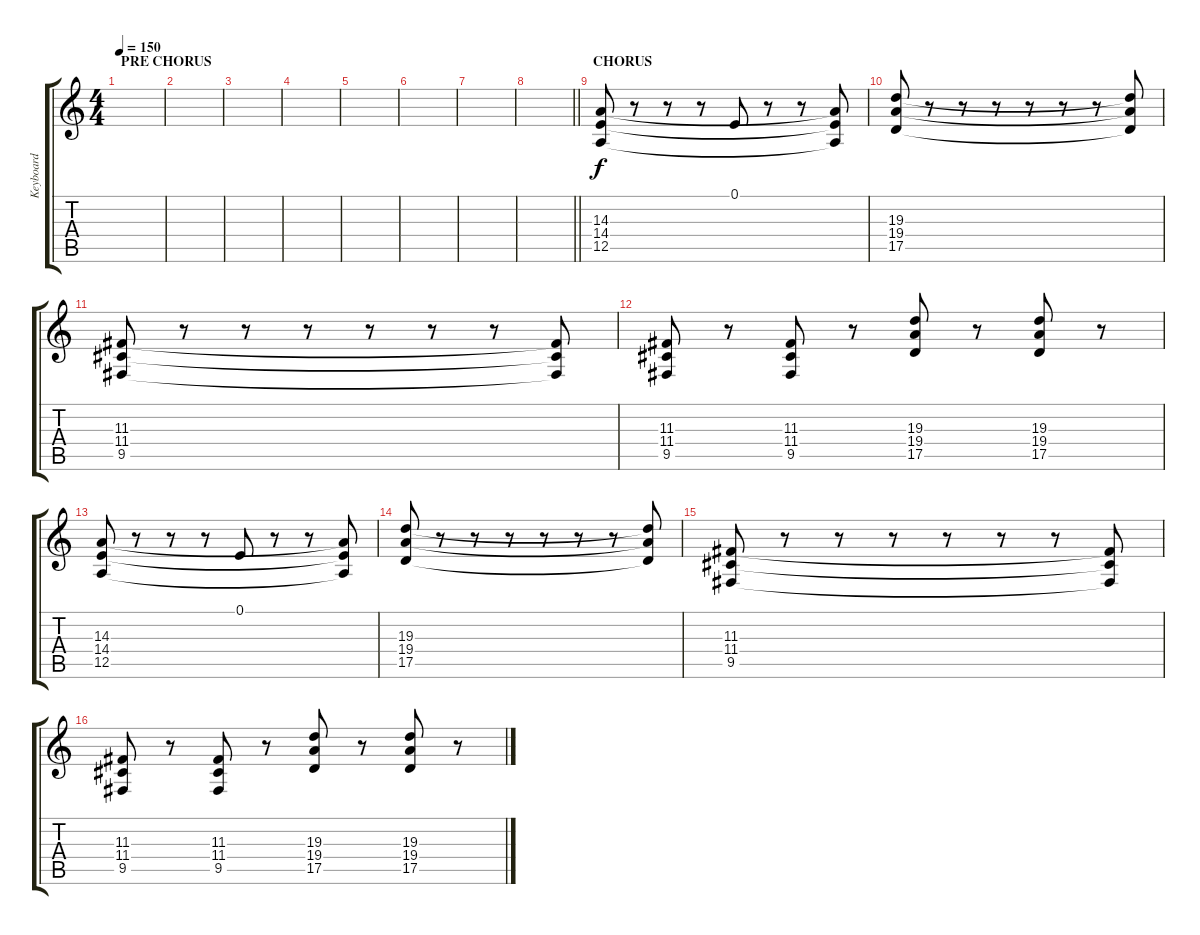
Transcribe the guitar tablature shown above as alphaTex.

\track ("Keyboard" "Keyboard") {instrument lead5charang}
\staff {score tabs}
\tuning (E4 B3 G3 D3 A2 E2) {hide}
\ts (4 4)
\section ("" "PRE CHORUS")
\tempo 150
\clef g2
\ks c
|
|
|
|
|
|
|
\barLineRight lightlight
|
\section ("" "CHORUS")
(14.3 14.4 12.5).8 r.8 r.8 r.8 0.1.8 r.8 r.8 (14.3{t} 14.4{t} 12.5{t}).8 |
(19.3 19.4 17.5).8 r.8 r.8 r.8 r.8 r.8 r.8 (19.3{t} 19.4{t} 17.5{t}).8 |
(11.3 11.4 9.5).8 r.8 r.8 r.8 r.8 r.8 r.8 (11.3{t} 11.4{t} 9.5{t}).8 |
(11.3 11.4 9.5).8 r.8 (11.3 11.4 9.5).8 r.8 (19.3 19.4 17.5).8 r.8 (19.3 19.4 17.5).8 r.8 |
(14.3 14.4 12.5).8 r.8 r.8 r.8 0.1.8 r.8 r.8 (14.3{t} 14.4{t} 12.5{t}).8 |
(19.3 19.4 17.5).8 r.8 r.8 r.8 r.8 r.8 r.8 (19.3{t} 19.4{t} 17.5{t}).8 |
(11.3 11.4 9.5).8 r.8 r.8 r.8 r.8 r.8 r.8 (11.3{t} 11.4{t} 9.5{t}).8 |
(11.3 11.4 9.5).8 r.8 (11.3 11.4 9.5).8 r.8 (19.3 19.4 17.5).8 r.8 (19.3 19.4 17.5).8 r.8
